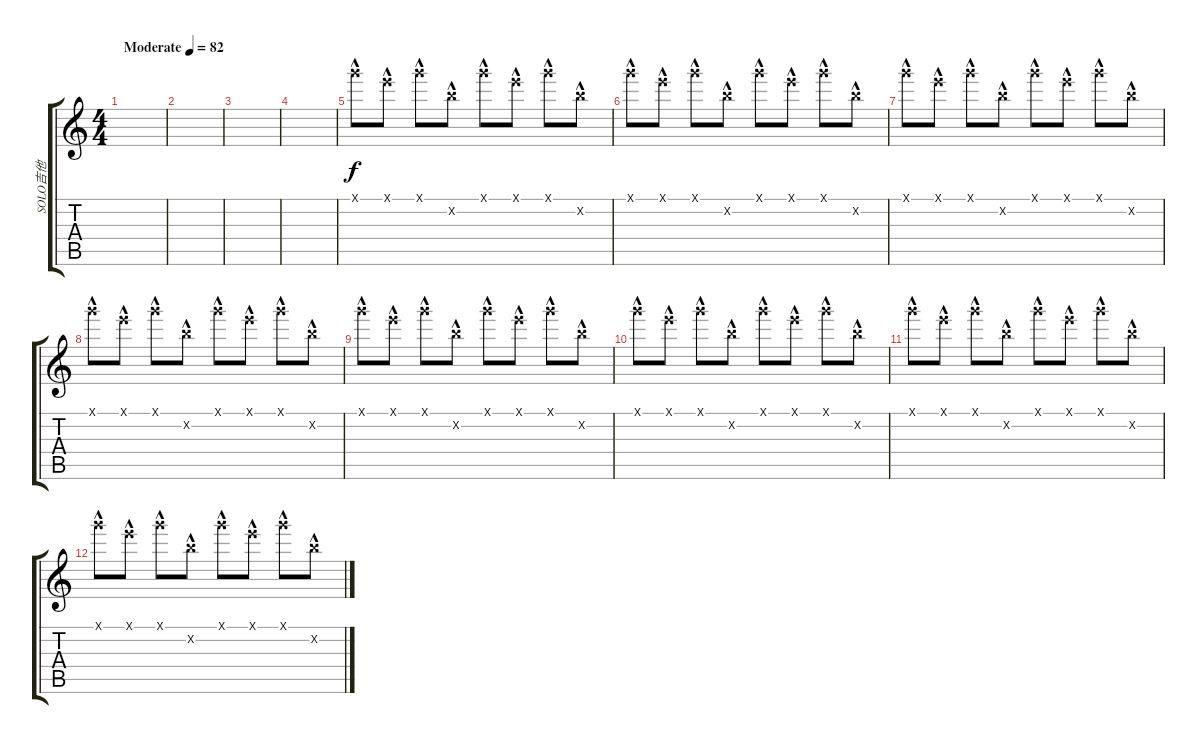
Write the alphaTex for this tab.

\track ("SOLO吉他" "SOLO吉他") {instrument distortionguitar}
\staff {score tabs}
\tuning (E4 B3 G3 D3 A2 E2) {hide}
\ts (4 4)
\tempo (82 "Moderate")
\clef g2
\ks c
|
|
|
|
15.1{hac x}.8 12.1{hac x}.8 15.1{hac x}.8 12.2{hac x}.8 15.1{hac x}.8 12.1{hac x}.8 15.1{hac x}.8 12.2{hac x}.8 |
15.1{hac x}.8 12.1{hac x}.8 15.1{hac x}.8 12.2{hac x}.8 15.1{hac x}.8 12.1{hac x}.8 15.1{hac x}.8 12.2{hac x}.8 |
15.1{hac x}.8 12.1{hac x}.8 15.1{hac x}.8 12.2{hac x}.8 15.1{hac x}.8 12.1{hac x}.8 15.1{hac x}.8 12.2{hac x}.8 |
15.1{hac x}.8 12.1{hac x}.8 15.1{hac x}.8 12.2{hac x}.8 15.1{hac x}.8 12.1{hac x}.8 15.1{hac x}.8 12.2{hac x}.8 |
15.1{hac x}.8 12.1{hac x}.8 15.1{hac x}.8 12.2{hac x}.8 15.1{hac x}.8 12.1{hac x}.8 15.1{hac x}.8 12.2{hac x}.8 |
15.1{hac x}.8 12.1{hac x}.8 15.1{hac x}.8 12.2{hac x}.8 15.1{hac x}.8 12.1{hac x}.8 15.1{hac x}.8 12.2{hac x}.8 |
15.1{hac x}.8 12.1{hac x}.8 15.1{hac x}.8 12.2{hac x}.8 15.1{hac x}.8 12.1{hac x}.8 15.1{hac x}.8 12.2{hac x}.8 |
15.1{hac x}.8 12.1{hac x}.8 15.1{hac x}.8 12.2{hac x}.8 15.1{hac x}.8 12.1{hac x}.8 15.1{hac x}.8 12.2{hac x}.8
